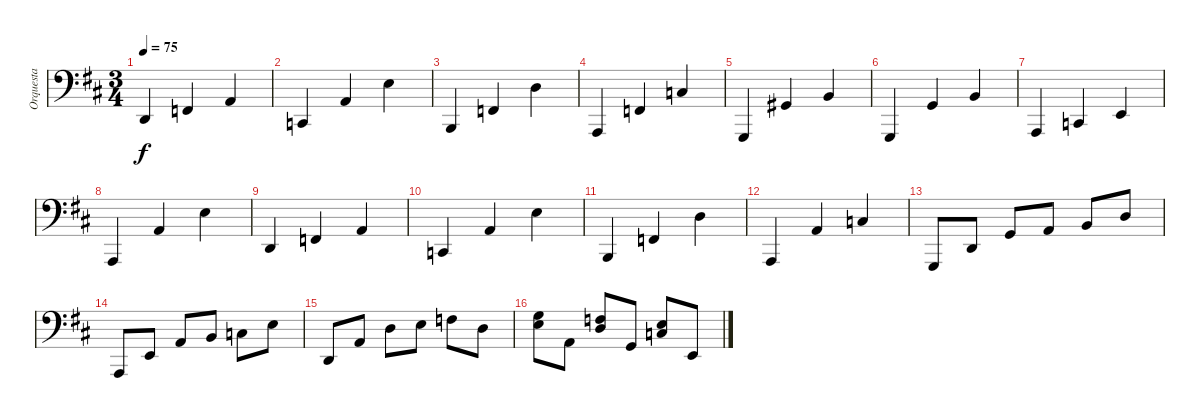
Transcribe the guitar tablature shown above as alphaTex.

\track ("Orquesta" "Orquesta") {instrument stringensemble1}
\staff {score}
\tuning (C3 G2 D2 A1 E1 B0) {hide}
\ts (3 4)
\tempo 75
\clef f4
\ks d
0.3.4{dy f} 3.3.4 2.2.4 |
3.4.4 2.2.4 4.1.4 |
2.4.4 3.3.4 2.1.4 |
0.4.4 3.3.4 0.1.4 |
3.5.4 1.2.4 4.2.4 |
3.5.4 0.2.4 4.2.4 |
0.4.4 3.4.4 2.3.4 |
0.4.4 2.2.4 4.1.4 |
0.3.4 3.3.4 2.2.4 |
3.4.4 2.2.4 4.1.4 |
2.4.4 3.3.4 2.1.4 |
0.4.4 2.2.4 0.1.4 |
3.5.8 0.3.8 0.2.8 2.2.8 4.2.8 2.1.8 |
0.4.8 2.3.8 2.2.8 4.2.8 0.1.8 4.1.8 |
0.3.8 2.2.8 2.1.8 4.1.8 5.1.8 2.1.8 |
(4.1 12.2).8 2.2.8 (2.1 10.2).8 0.2.8 (0.1 9.2).8 2.3.8
